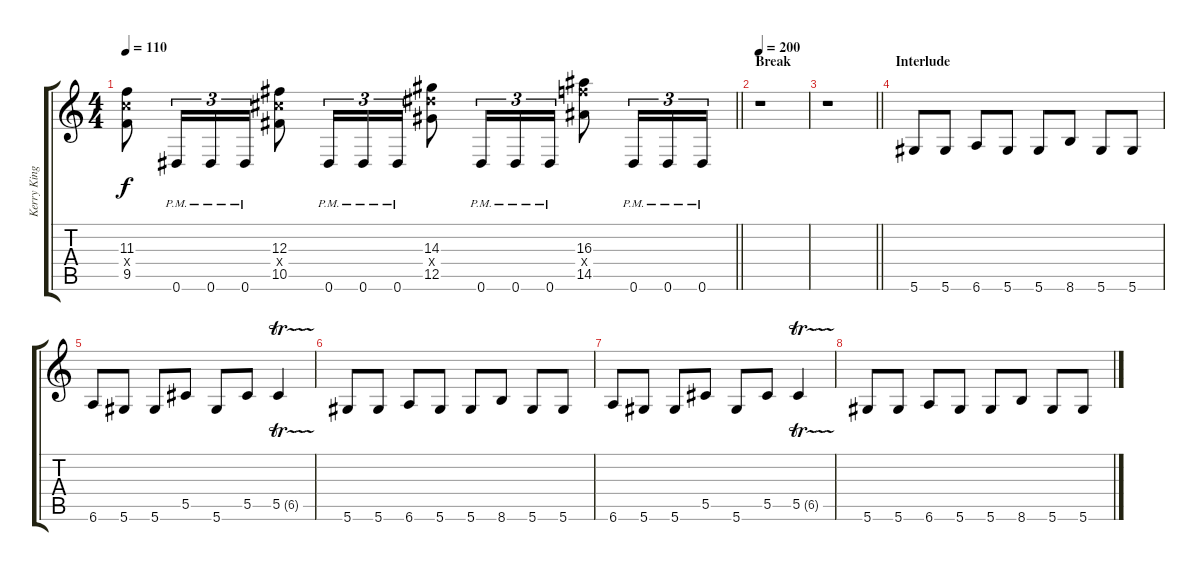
\track ("Kerry King (Lead)" "Kerry King") {instrument distortionguitar}
\staff {score tabs}
\tuning (Eb4 Bb3 Gb3 Db3 Ab2 Eb2) {hide}
\ts (4 4)
\tempo 110
\clef g2
\barLineRight lightlight
\ks c
(11.3 11.4{x} 9.5).8{dy f} 0.6{pm}.16{tu (3 2)} 0.6{pm}.16{tu (3 2)} 0.6{pm}.16{tu (3 2)} (12.3 12.4{x} 10.5).8 0.6{pm}.16{tu (3 2)} 0.6{pm}.16{tu (3 2)} 0.6{pm}.16{tu (3 2)} (14.3 14.4{x} 12.5).8 0.6{pm}.16{tu (3 2)} 0.6{pm}.16{tu (3 2)} 0.6{pm}.16{tu (3 2)} (16.3 16.4{x} 14.5).8 0.6{pm}.16{tu (3 2)} 0.6{pm}.16{tu (3 2)} 0.6{pm}.16{tu (3 2)} |
\section ("" "Break")
\tempo 200
r.1 |
\barLineRight lightlight
r.1 |
\section ("" "Interlude")
5.6.8 5.6.8 6.6.8 5.6.8 5.6.8 8.6.8 5.6.8 5.6.8 |
6.6.8 5.6.8 5.6.8 5.5.8 5.6.8 5.5.8 5.5{tr (6 16)}.4 |
5.6.8 5.6.8 6.6.8 5.6.8 5.6.8 8.6.8 5.6.8 5.6.8 |
6.6.8 5.6.8 5.6.8 5.5.8 5.6.8 5.5.8 5.5{tr (6 16)}.4 |
5.6.8 5.6.8 6.6.8 5.6.8 5.6.8 8.6.8 5.6.8 5.6.8
